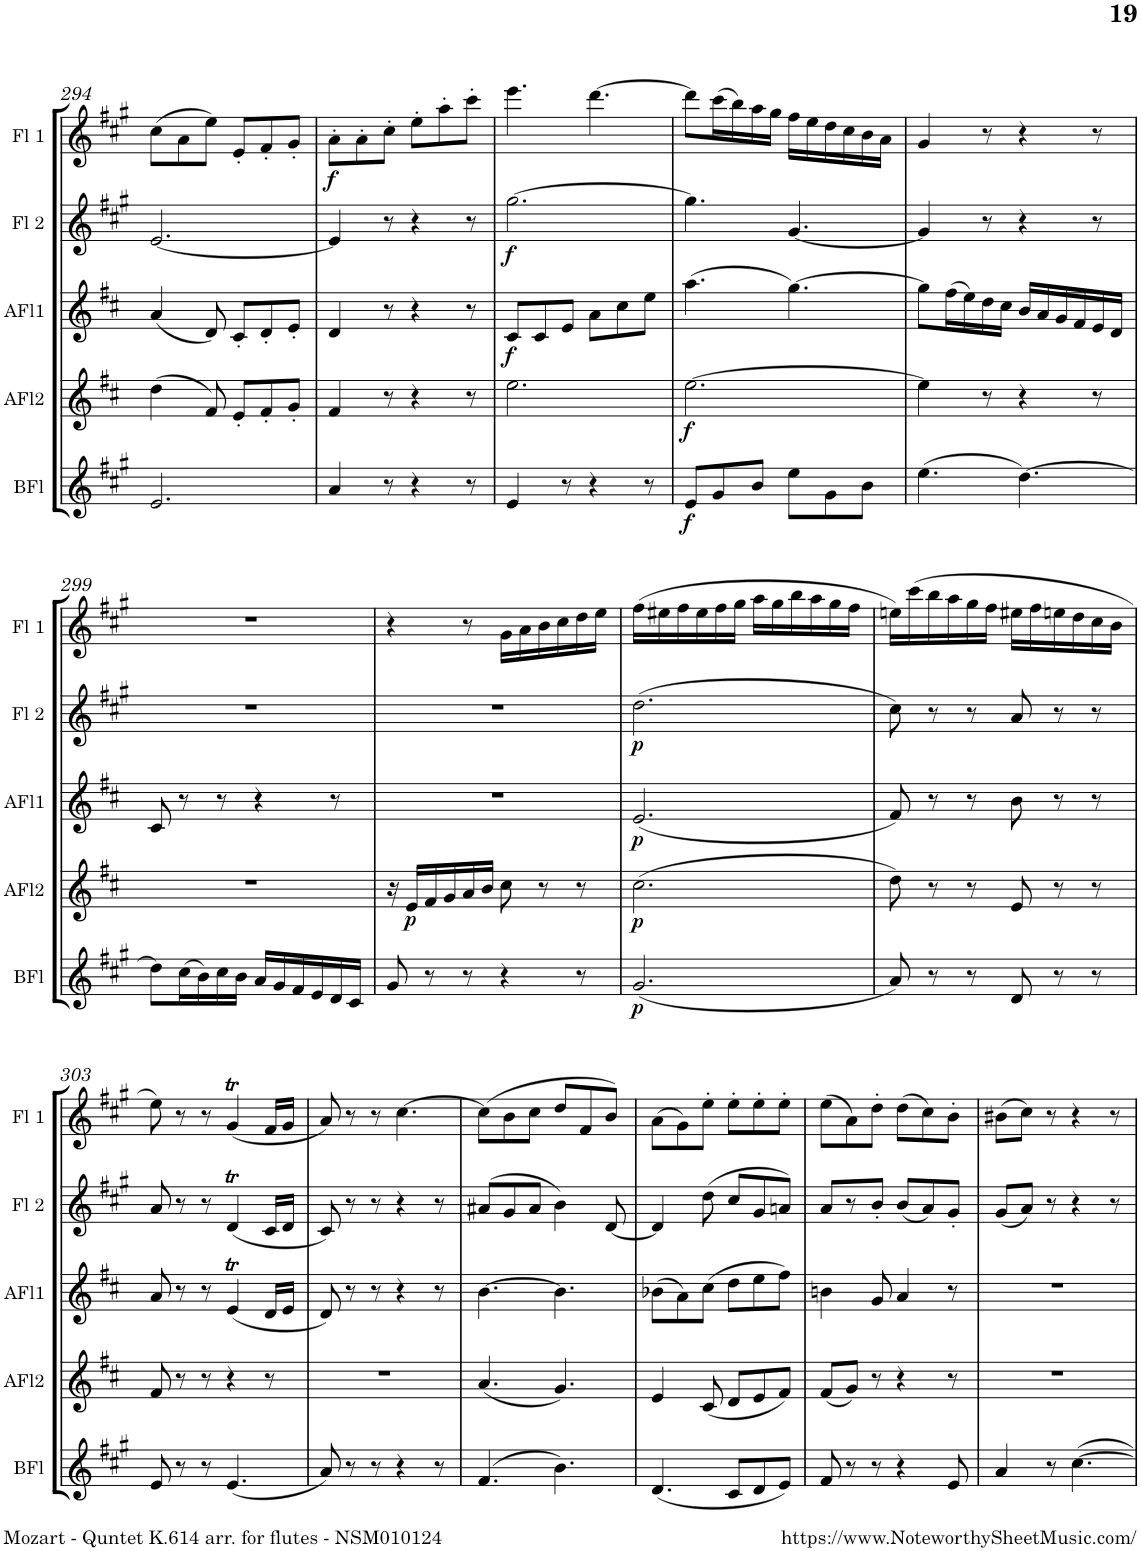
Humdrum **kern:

**kern	**dynam	**kern	**dynam	**kern	**dynam	**kern	**dynam	**kern	**dynam
*part5	*part5	*part4	*part4	*part3	*part3	*part2	*part2	*part1	*part1
*staff5	*staff5	*staff4	*staff4	*staff3	*staff3	*staff2	*staff2	*staff1	*staff1
*I"Bass Fl	*	*I"Alto Fl 2	*	*I"Alto Fl 1	*	*I"Flute 2	*	*I"Flute 1	*
*I'BFl	*	*I'AFl2	*	*I'AFl1	*	*I'Fl 2	*	*I'Fl 1	*
!!LO:PB:g=z
*clefG2	*	*clefG2	*	*clefG2	*	*clefG2	*	*clefG2	*
*Trd7c12	*	*Trd3c5	*	*Trd3c5	*	*	*	*	*
*k[f#c#g#]	*	*k[f#c#]	*	*k[f#c#]	*	*k[f#c#g#]	*	*k[f#c#g#]	*
*M6/8	*	*M6/8	*	*M6/8	*	*M6/8	*	*M6/8	*
=294	=294	=294	=294	=294	=294	=294	=294	=294	=294
2.e/	.	(4dd\	.	(4a/	.	[2.e/	.	(8cc#\L	.
.	.	.	.	.	.	.	.	8a\	.
.	.	8f#/)	.	8d/)	.	.	.	8ee\J)	.
.	.	8e'/L	.	8c#'/L	.	.	.	8e'/L	.
.	.	8f#'/	.	8d'/	.	.	.	8f#'/	.
.	.	8g'/J	.	8e'/J	.	.	.	8g#'/J	.
=295	=295	=295	=295	=295	=295	=295	=295	=295	=295
!	!	!	!	!	!	!	!	!	!LO:DY:b
4a/	.	4f#/	.	4d/	.	4e/]	.	8a'\L	f
.	.	.	.	.	.	.	.	8a'\	.
8r	.	8r	.	8r	.	8r	.	8cc#'\J	.
4r	.	4r	.	4r	.	4r	.	8ee'\L	.
.	.	.	.	.	.	.	.	8aa'\	.
8r	.	8r	.	8r	.	8r	.	8ccc#'\J	.
=296	=296	=296	=296	=296	=296	=296	=296	=296	=296
!	!	!	!	!	!LO:DY:b	!	!LO:DY:b	!	!
4e/	.	2.ee\	.	8c#/L	f	[2.gg#\	f	4.eee\	.
.	.	.	.	8c#/	.	.	.	.	.
8r	.	.	.	8e/J	.	.	.	.	.
4r	.	.	.	8a\L	.	.	.	[4.ddd\	.
.	.	.	.	8cc#\	.	.	.	.	.
8r	.	.	.	8ee\J	.	.	.	.	.
=297	=297	=297	=297	=297	=297	=297	=297	=297	=297
!	!LO:DY:b	!	!LO:DY:b	!	!	!	!	!	!
8e/L	f	[2.ee\	f	(4.aa\	.	4.gg#\]	.	8ddd\L]	.
8g#/	.	.	.	.	.	.	.	(16ccc#\L	.
.	.	.	.	.	.	.	.	16bb\)	.
8b/J	.	.	.	.	.	.	.	16aa\	.
.	.	.	.	.	.	.	.	16gg#\JJ	.
8ee\L	.	.	.	[4.gg\)	.	[4.g#/	.	16ff#\LL	.
.	.	.	.	.	.	.	.	16ee\	.
8g#\	.	.	.	.	.	.	.	16dd\	.
.	.	.	.	.	.	.	.	16cc#\	.
8b\J	.	.	.	.	.	.	.	16b\	.
.	.	.	.	.	.	.	.	16a\JJ	.
=298	=298	=298	=298	=298	=298	=298	=298	=298	=298
(4.ee\	.	4ee\]	.	8gg\L]	.	4g#/]	.	4g#/	.
.	.	.	.	(16ff#\L	.	.	.	.	.
.	.	.	.	16ee\)	.	.	.	.	.
.	.	8r	.	16dd\	.	8r	.	8r	.
.	.	.	.	16cc#\JJ	.	.	.	.	.
[4.dd\)	.	4r	.	16b/LL	.	4r	.	4r	.
.	.	.	.	16a/	.	.	.	.	.
.	.	.	.	16g/	.	.	.	.	.
.	.	.	.	16f#/	.	.	.	.	.
.	.	8r	.	16e/	.	8r	.	8r	.
.	.	.	.	16d/JJ	.	.	.	.	.
!!LO:LB:g=z
=299	=299	=299	=299	=299	=299	=299	=299	=299	=299
8dd\L]	.	2.r	.	8c#/	.	2.r	.	2.r	.
(16cc#\L	.	.	.	8r	.	.	.	.	.
16b\)	.	.	.	.	.	.	.	.	.
16cc#\	.	.	.	8r	.	.	.	.	.
16b\JJ	.	.	.	.	.	.	.	.	.
16a/LL	.	.	.	4r	.	.	.	.	.
16g#/	.	.	.	.	.	.	.	.	.
16f#/	.	.	.	.	.	.	.	.	.
16e/	.	.	.	.	.	.	.	.	.
16d/	.	.	.	8r	.	.	.	.	.
16c#/JJ	.	.	.	.	.	.	.	.	.
=300	=300	=300	=300	=300	=300	=300	=300	=300	=300
8g#/	.	16r	.	2.r	.	2.r	.	4r	.
!	!	!	!LO:DY:b	!	!	!	!	!	!
.	.	16e/LL	p	.	.	.	.	.	.
8r	.	16f#/	.	.	.	.	.	.	.
.	.	16g/	.	.	.	.	.	.	.
8r	.	16a/	.	.	.	.	.	8r	.
.	.	16b/JJ	.	.	.	.	.	.	.
4r	.	8cc#\	.	.	.	.	.	16g#\LL	.
.	.	.	.	.	.	.	.	16a\	.
.	.	8r	.	.	.	.	.	16b\	.
.	.	.	.	.	.	.	.	16cc#\	.
8r	.	8r	.	.	.	.	.	16dd\	.
.	.	.	.	.	.	.	.	16ee\JJ	.
=301	=301	=301	=301	=301	=301	=301	=301	=301	=301
!	!LO:DY:b	!	!LO:DY:b	!	!LO:DY:b	!	!LO:DY:b	!	!
(2.g#/	p	(2.cc#\	p	(2.e/	p	(2.dd\	p	(16ff#\LL	.
.	.	.	.	.	.	.	.	16ee#X\	.
.	.	.	.	.	.	.	.	16ff#\	.
.	.	.	.	.	.	.	.	16ee#\	.
.	.	.	.	.	.	.	.	16ff#\	.
.	.	.	.	.	.	.	.	16gg#\JJ	.
.	.	.	.	.	.	.	.	16aa\LL	.
.	.	.	.	.	.	.	.	16gg#\	.
.	.	.	.	.	.	.	.	16bb\	.
.	.	.	.	.	.	.	.	16aa\	.
.	.	.	.	.	.	.	.	16gg#\	.
.	.	.	.	.	.	.	.	16ff#\JJ	.
=302	=302	=302	=302	=302	=302	=302	=302	=302	=302
8a/)	.	8dd\)	.	8f#/)	.	8cc#\)	.	16een\LL)	.
.	.	.	.	.	.	.	.	(16ccc#\	.
8r	.	8r	.	8r	.	8r	.	16bb\	.
.	.	.	.	.	.	.	.	16aa\	.
8r	.	8r	.	8r	.	8r	.	16gg#\	.
.	.	.	.	.	.	.	.	16ff#\JJ	.
8d/	.	8e/	.	8b\	.	8a/	.	16ee#X\LL	.
.	.	.	.	.	.	.	.	16ff#\	.
8r	.	8r	.	8r	.	8r	.	16een\	.
.	.	.	.	.	.	.	.	16dd\	.
8r	.	8r	.	8r	.	8r	.	16cc#\	.
.	.	.	.	.	.	.	.	16b\JJ	.
!!LO:LB:g=z
=303	=303	=303	=303	=303	=303	=303	=303	=303	=303
8e/	.	8f#/	.	8a/	.	8a/	.	8ee\)	.
8r	.	8r	.	8r	.	8r	.	8r	.
8r	.	8r	.	8r	.	8r	.	8r	.
(4.e/	.	4r	.	(4eT/	.	(4dT/	.	(4g#t/	.
.	.	8r	.	16d/LL	.	16c#/LL	.	16f#/LL	.
.	.	.	.	16e/JJ	.	16d/JJ	.	16g#/JJ	.
=304	=304	=304	=304	=304	=304	=304	=304	=304	=304
8a/)	.	2.r	.	8d/)	.	8c#/)	.	8a/)	.
8r	.	.	.	8r	.	8r	.	8r	.
8r	.	.	.	8r	.	8r	.	8r	.
4r	.	.	.	4r	.	4r	.	[4.cc#\	.
8r	.	.	.	8r	.	8r	.	.	.
=305	=305	=305	=305	=305	=305	=305	=305	=305	=305
(4.f#/	.	(4.a/	.	[4.b\	.	(8a#X/L	.	(8cc#\L]	.
.	.	.	.	.	.	8g#/	.	8b\	.
.	.	.	.	.	.	8a#/J	.	8cc#\J	.
4.b\)	.	4.g/)	.	4.b\]	.	4b\)	.	8dd/L	.
.	.	.	.	.	.	.	.	8f#/	.
.	.	.	.	.	.	[8d/	.	8b/J)	.
=306	=306	=306	=306	=306	=306	=306	=306	=306	=306
(4.d/	.	4e/	.	(8b-X\L	.	4d/]	.	(8a\L	.
.	.	.	.	8a\)	.	.	.	8g#\)	.
.	.	(8c#/	.	(8cc#\J	.	(8dd\	.	8ee'\J	.
8c#/L	.	8d/L	.	8dd\L	.	8cc#/L	.	8ee'\L	.
8d/	.	8e/	.	8ee\	.	8g#/	.	8ee'\	.
8e/J)	.	8f#/J)	.	8ff#\J)	.	8an/J)	.	8ee'\J	.
=307	=307	=307	=307	=307	=307	=307	=307	=307	=307
8f#/	.	(8f#/L	.	4bn\	.	8a/L	.	(8ee\L	.
8r	.	8g/J)	.	.	.	8r	.	8a\)	.
8r	.	8r	.	8g/	.	8b'/J	.	8dd'\J	.
4r	.	4r	.	4a/	.	(8b/L	.	(8dd\L	.
.	.	.	.	.	.	8a/)	.	8cc#\)	.
8e/	.	8r	.	8r	.	8g#'/J	.	8b'\J	.
=308	=308	=308	=308	=308	=308	=308	=308	=308	=308
4a/	.	2.r	.	2.r	.	(8g#/L	.	(8b#X\L	.
.	.	.	.	.	.	8a/J)	.	8cc#\J)	.
8r	.	.	.	.	.	8r	.	8r	.
[4.cc#\	.	.	.	.	.	4r	.	4r	.
.	.	.	.	.	.	8r	.	8r	.
=	=	=	=	=	=	=	=	=	=
*-	*-	*-	*-	*-	*-	*-	*-	*-	*-
